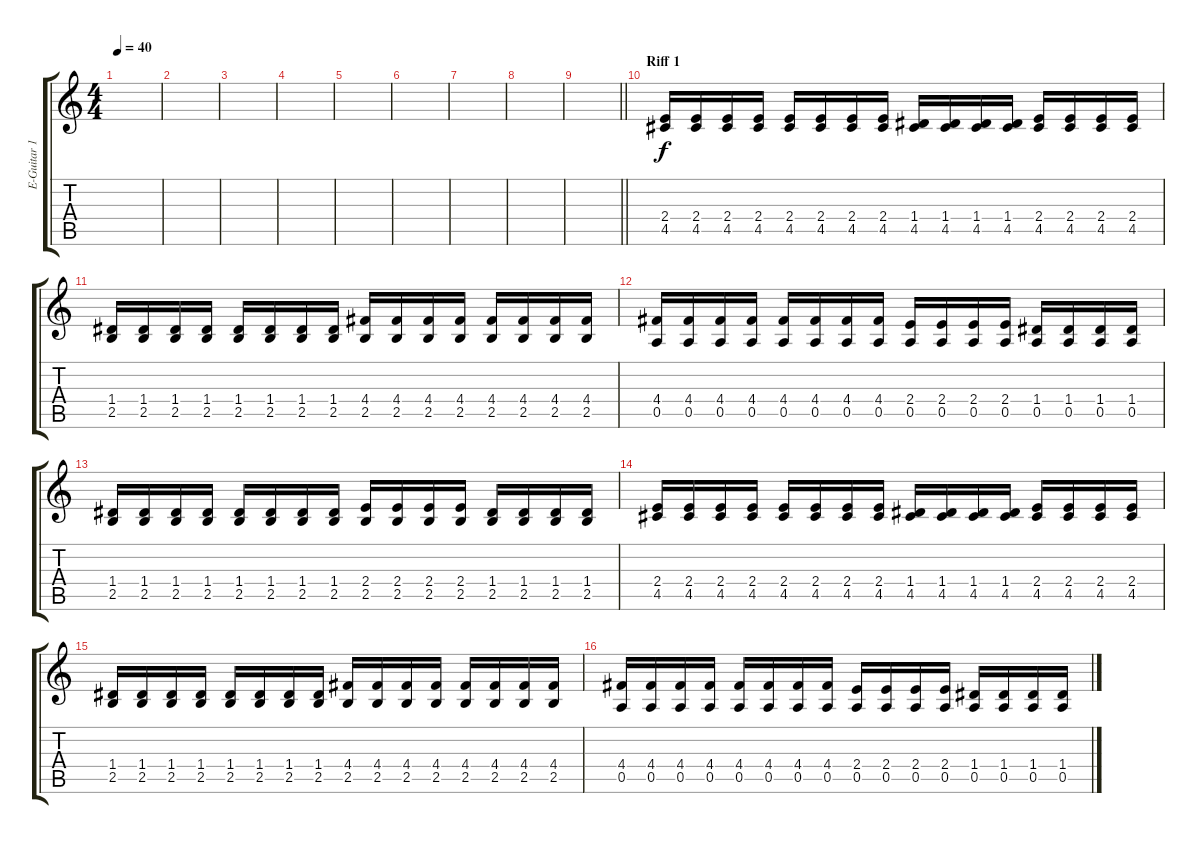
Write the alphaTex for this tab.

\track ("E-Guitar 1" "E-Guitar 1") {instrument distortionguitar}
\staff {score tabs}
\tuning (E4 B3 G3 D3 A2 E2) {hide}
\ts (4 4)
\tempo 40
\clef g2
\ks c
|
|
|
|
|
|
|
|
\barLineRight lightlight
|
\section ("" "Riff 1")
(2.4 4.5).16 (2.4 4.5).16 (2.4 4.5).16 (2.4 4.5).16 (2.4 4.5).16 (2.4 4.5).16 (2.4 4.5).16 (2.4 4.5).16 (1.4 4.5).16 (1.4 4.5).16 (1.4 4.5).16 (1.4 4.5).16 (2.4 4.5).16 (2.4 4.5).16 (2.4 4.5).16 (2.4 4.5).16 |
(1.4 2.5).16 (1.4 2.5).16 (1.4 2.5).16 (1.4 2.5).16 (1.4 2.5).16 (1.4 2.5).16 (1.4 2.5).16 (1.4 2.5).16 (4.4 2.5).16 (4.4 2.5).16 (4.4 2.5).16 (4.4 2.5).16 (4.4 2.5).16 (4.4 2.5).16 (4.4 2.5).16 (4.4 2.5).16 |
(4.4 0.5).16 (4.4 0.5).16 (4.4 0.5).16 (4.4 0.5).16 (4.4 0.5).16 (4.4 0.5).16 (4.4 0.5).16 (4.4 0.5).16 (2.4 0.5).16 (2.4 0.5).16 (2.4 0.5).16 (2.4 0.5).16 (1.4 0.5).16 (1.4 0.5).16 (1.4 0.5).16 (1.4 0.5).16 |
(1.4 2.5).16 (1.4 2.5).16 (1.4 2.5).16 (1.4 2.5).16 (1.4 2.5).16 (1.4 2.5).16 (1.4 2.5).16 (1.4 2.5).16 (2.4 2.5).16 (2.4 2.5).16 (2.4 2.5).16 (2.4 2.5).16 (1.4 2.5).16 (1.4 2.5).16 (1.4 2.5).16 (1.4 2.5).16 |
(2.4 4.5).16 (2.4 4.5).16 (2.4 4.5).16 (2.4 4.5).16 (2.4 4.5).16 (2.4 4.5).16 (2.4 4.5).16 (2.4 4.5).16 (1.4 4.5).16 (1.4 4.5).16 (1.4 4.5).16 (1.4 4.5).16 (2.4 4.5).16 (2.4 4.5).16 (2.4 4.5).16 (2.4 4.5).16 |
(1.4 2.5).16 (1.4 2.5).16 (1.4 2.5).16 (1.4 2.5).16 (1.4 2.5).16 (1.4 2.5).16 (1.4 2.5).16 (1.4 2.5).16 (4.4 2.5).16 (4.4 2.5).16 (4.4 2.5).16 (4.4 2.5).16 (4.4 2.5).16 (4.4 2.5).16 (4.4 2.5).16 (4.4 2.5).16 |
(4.4 0.5).16 (4.4 0.5).16 (4.4 0.5).16 (4.4 0.5).16 (4.4 0.5).16 (4.4 0.5).16 (4.4 0.5).16 (4.4 0.5).16 (2.4 0.5).16 (2.4 0.5).16 (2.4 0.5).16 (2.4 0.5).16 (1.4 0.5).16 (1.4 0.5).16 (1.4 0.5).16 (1.4 0.5).16
